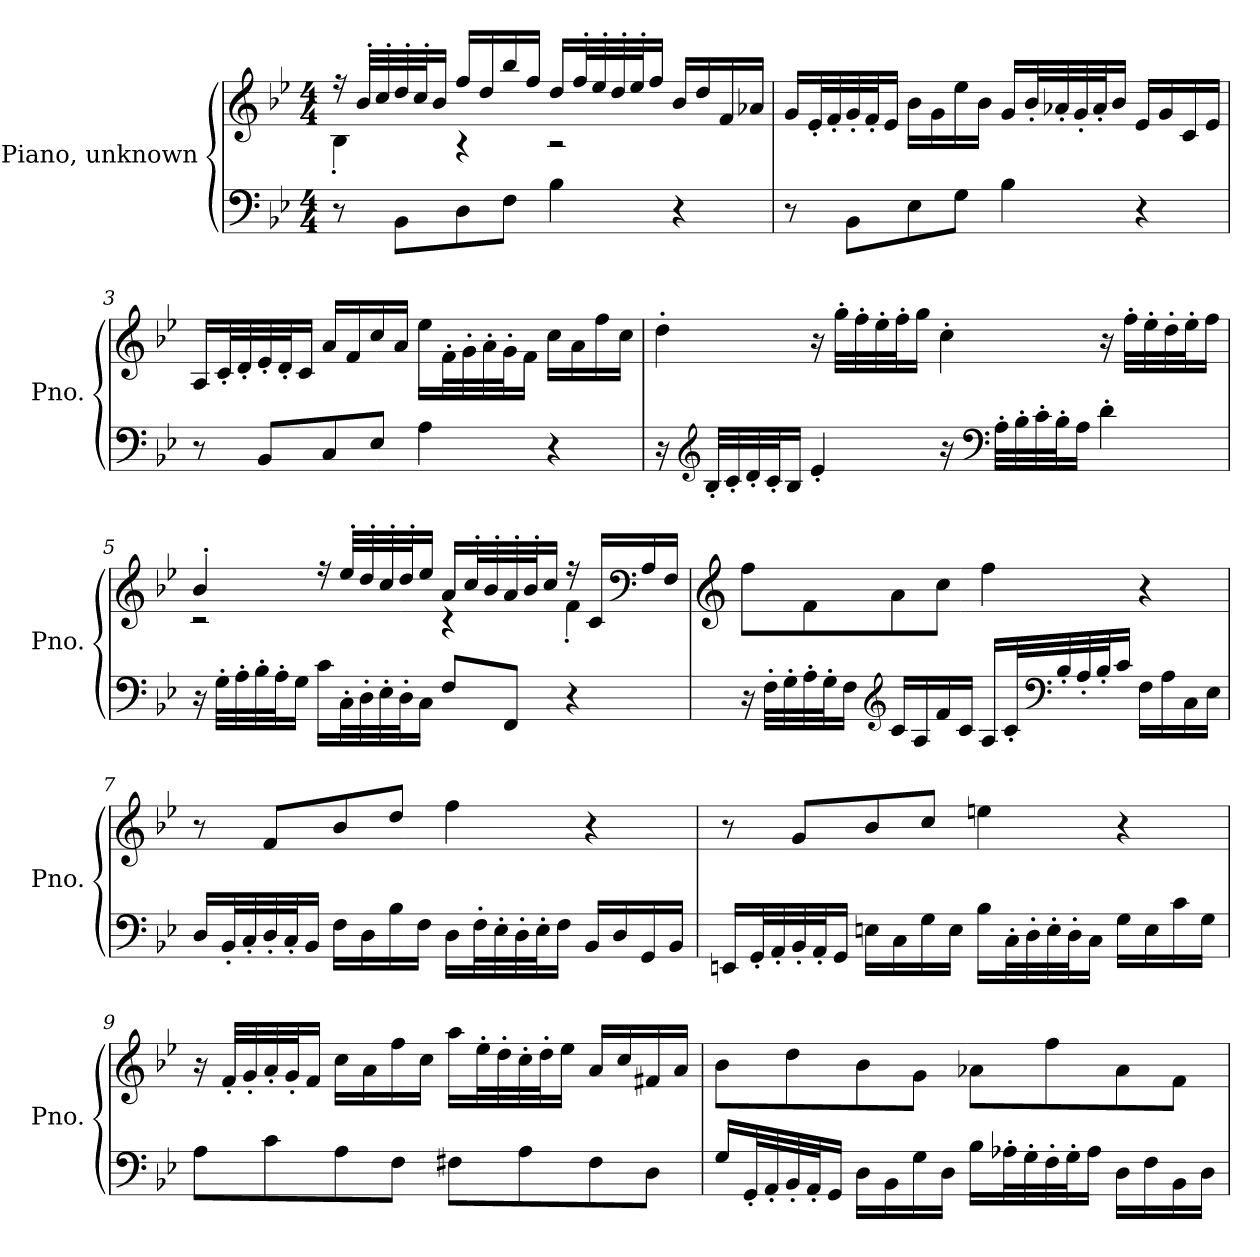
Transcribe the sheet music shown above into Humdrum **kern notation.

**kern	**kern
*part1	*part1
*staff2	*staff1
*I"Piano, unknown	*
*I'Pno.	*
*clefF4	*clefG2
*k[b-e-]	*k[b-e-]
*M4/4	*M4/4
*MM120	*MM120
=1	=1
*	*^
8r	16r	4B-'\
.	32b-'/LLL	.
.	32cc'/	.
8BB-\L	32dd'/	.
.	32cc'/J	.
.	16b-/JJ	.
8D\	16ff/LL	4r
.	16dd/	.
8F\J	16bb-/	.
.	16ff/JJ	.
4B-\	16dd/LL	2r
.	32ff'/L	.
.	32ee-'/	.
.	32dd'/	.
.	32ee-'/J	.
.	16ff/JJ	.
4r	16b-/LL	.
.	16dd/	.
.	16f/	.
.	16a-X/JJ	.
*	*v	*v
=2	=2
8r	16g/LL
.	32e-'/L
.	32f'/
8BB-\L	32g'/
.	32f'/J
.	16e-/JJ
8E-\	16b-\LL
.	16g\
8G\J	16ee-\
.	16b-\JJ
4B-\	16g/LL
.	32b-'/L
.	32a-X'/
.	32g'/
.	32a-'/J
.	16b-/JJ
4r	16e-/LL
.	16g/
.	16c/
.	16e-/JJ
!!LO:LB:g=z
=3	=3
8r	16A/LL
.	32c'/L
.	32d'/
8BB-/L	32e-'/
.	32d'/J
.	16c/JJ
8C/	16a/LL
.	16f/
8E-/J	16cc/
.	16a/JJ
4A\	16ee-\LL
.	32f'\L
.	32g'\
.	32a'\
.	32g'\J
.	16f\JJ
4r	16cc\LL
.	16a\
.	16ff\
.	16cc\JJ
!!LO:LB:g=z
=4	=4
16r	4dd'\
*clefG2	*
32B-'/LLL	.
32c'/	.
32d'/	.
32c'/J	.
16B-/JJ	.
4e-'/	16r
.	32gg'\LLL
.	32ff'\
.	32ee-'\
.	32ff'\J
.	16gg\JJ
16r	4cc'\
*clefF4	*
32A'\LLL	.
32B-'\	.
32c'\	.
32B-'\J	.
16A\JJ	.
4d'\	16r
.	32ff'\LLL
.	32ee-'\
.	32dd'\
.	32ee-'\J
.	16ff\JJ
!!LO:LB:g=z
=5	=5
*	*^
16r	4b-'/	2r
32G'\LLL	.	.
32A'\	.	.
32B-'\	.	.
32A'\J	.	.
16G\JJ	.	.
16c\LL	16r	.
32C'\L	32ee-'/LLL	.
32D'\	32dd'/	.
32E-'\	32cc'/	.
32D'\J	32dd'/J	.
16C\JJ	16ee-/JJ	.
8F/L	16a/LL	4r
.	32cc'/L	.
.	32b-'/	.
8FF/J	32a'/	.
.	32b-'/J	.
.	16cc/JJ	.
4r	16r	4f'\
.	16c/LL	.
*	*clefF4	*
.	16A/	.
.	16F/JJ	.
*	*v	*v
!!LO:LB:g=z
=6	=6
*	*clefG2
16r	8ff\L
32F'\LLL	.
32G'\	.
32A'\	8f\
32G'\J	.
16F\JJ	.
*clefG2	*
16c/LL	8a\
16A/	.
16f/	8cc\J
16c/JJ	.
16A/LL	4ff\
32c'/L	.
*clefF4	*
32B-'/	.
32A'/	.
32B-'/J	.
16c/JJ	.
16F\LL	4r
16A\	.
16C\	.
16E-\JJ	.
=7	=7
16D/LL	8r
32BB-'/L	.
32C'/	.
32D'/	8f/L
32C'/J	.
16BB-/JJ	.
16F\LL	8b-/
16D\	.
16B-\	8dd/J
16F\JJ	.
16D\LL	4ff\
32F'\L	.
32E-'\	.
32D'\	.
32E-'\J	.
16F\JJ	.
16BB-/LL	4r
16D/	.
16GG/	.
16BB-/JJ	.
!!LO:LB:g=z
=8	=8
16EEn/LL	8r
32GG'/L	.
32AA'/	.
32BB-'/	8g/L
32AA'/J	.
16GG/JJ	.
16En\LL	8b-/
16C\	.
16G\	8cc/J
16E\JJ	.
16B-\LL	4een\
32C'\L	.
32D'\	.
32E'\	.
32D'\J	.
16C\JJ	.
16G\LL	4r
16E\	.
16c\	.
16G\JJ	.
=9	=9
8A\L	16r
.	32f'/LLL
.	32g'/
8c\	32a'/
.	32g'/J
.	16f/JJ
8A\	16cc\LL
.	16a\
8F\J	16ff\
.	16cc\JJ
8F#X\L	16aa\LL
.	32ee-'\L
.	32dd'\
8A\	32cc'\
.	32dd'\J
.	16ee-\JJ
8F#\	16a/LL
.	16cc/
8D\J	16f#X/
.	16a/JJ
!!LO:PB:g=z
=10	=10
16G/LL	8b-\L
32GG'/L	.
32AA'/	.
32BB-'/	8dd\
32AA'/J	.
16GG/JJ	.
16D\LL	8b-\
16BB-\	.
16G\	8g\J
16D\JJ	.
16B-\LL	8a-X\L
32A-X'\L	.
32G'\	.
32F'\	8ff\
32G'\J	.
16A-\JJ	.
16D\LL	8a-\
16F\	.
16BB-\	8f\J
16D\JJ	.
=	=
*-	*-
